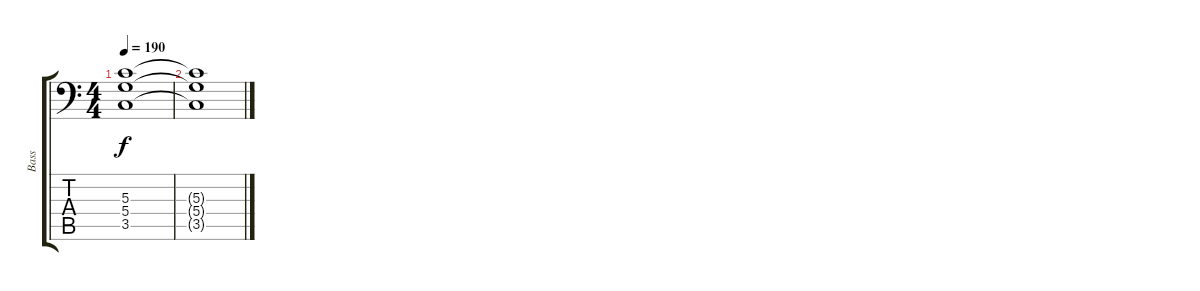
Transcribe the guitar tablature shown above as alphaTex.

\track ("Bass" "Bass") {instrument electricbassfinger}
\staff {score tabs}
\tuning (E3 B2 G2 D2 A1 E1) {hide}
\ts (4 4)
\tempo 190
\clef f4
\ks c
(5.3{t} 5.4{t} 3.5{t}).1{dy f} |
(5.3{t} 5.4{t} 3.5{t}).1
